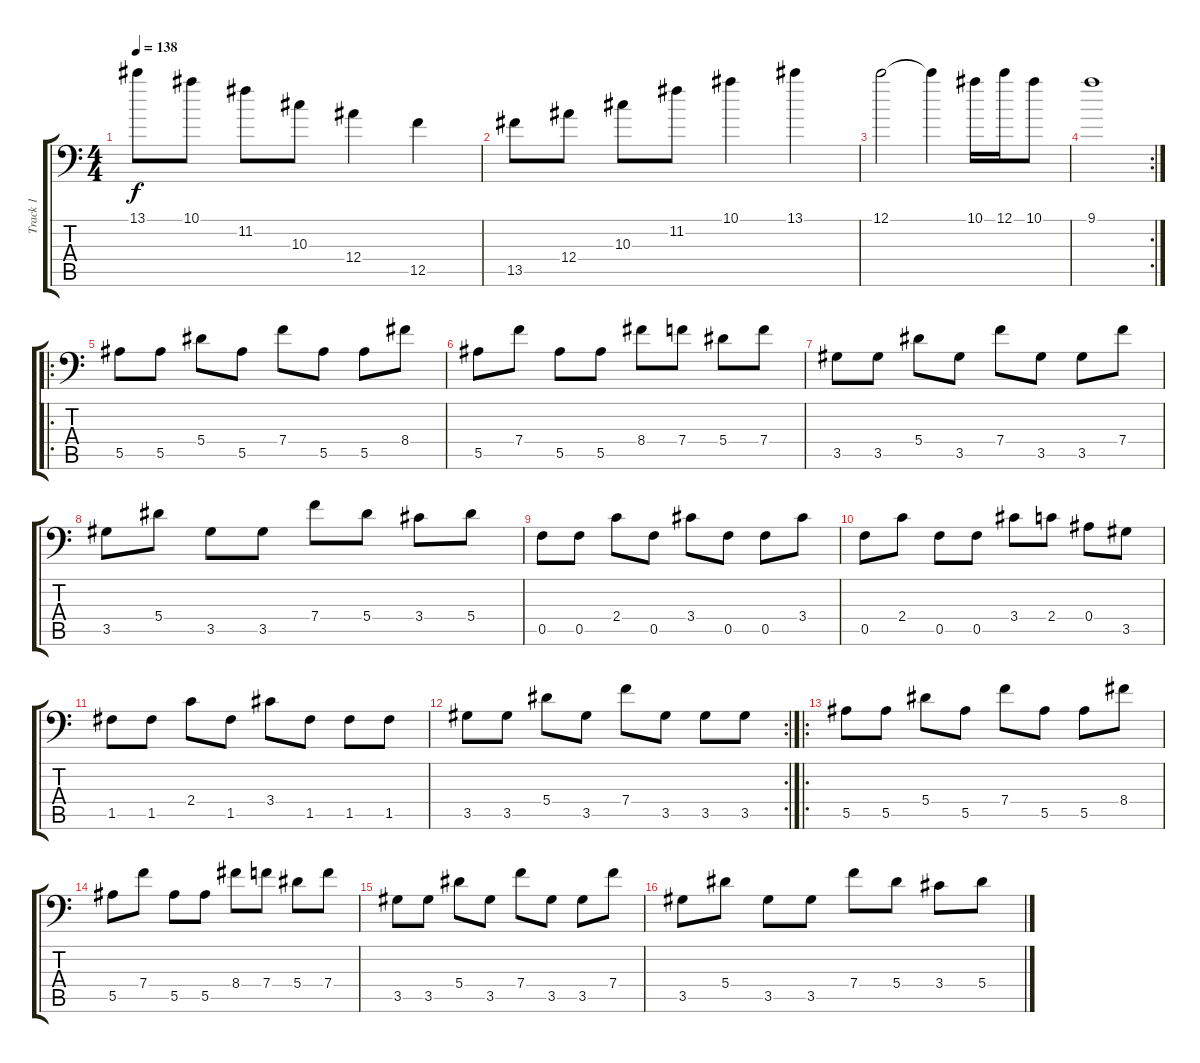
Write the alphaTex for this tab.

\track ("Track 1" "Track 1") {instrument distortionguitar}
\staff {score tabs}
\tuning (C4 G3 Eb3 Bb2 F2 Bb1) {hide}
\ts (4 4)
\tempo 138
\clef f4
\ks c
13.1.8{dy f} 10.1.8 11.2.8 10.3.8 12.4.4 12.5.4 |
13.5.8 12.4.8 10.3.8 11.2.8 10.1.4 13.1.4 |
12.1.2 12.1{t}.4 10.1.16 12.1.16 10.1.8 |
\rc 2
9.1.1 |
\ro
5.5.8 5.5.8 5.4.8 5.5.8 7.4.8 5.5.8 5.5.8 8.4.8 |
5.5.8 7.4.8 5.5.8 5.5.8 8.4.8 7.4.8 5.4.8 7.4.8 |
3.5.8 3.5.8 5.4.8 3.5.8 7.4.8 3.5.8 3.5.8 7.4.8 |
3.5.8 5.4.8 3.5.8 3.5.8 7.4.8 5.4.8 3.4.8 5.4.8 |
0.5.8 0.5.8 2.4.8 0.5.8 3.4.8 0.5.8 0.5.8 3.4.8 |
0.5.8 2.4.8 0.5.8 0.5.8 3.4.8 2.4.8 0.4.8 3.5.8 |
1.5.8 1.5.8 2.4.8 1.5.8 3.4.8 1.5.8 1.5.8 1.5.8 |
\rc 2
3.5.8 3.5.8 5.4.8 3.5.8 7.4.8 3.5.8 3.5.8 3.5.8 |
\ro
5.5.8 5.5.8 5.4.8 5.5.8 7.4.8 5.5.8 5.5.8 8.4.8 |
5.5.8 7.4.8 5.5.8 5.5.8 8.4.8 7.4.8 5.4.8 7.4.8 |
3.5.8 3.5.8 5.4.8 3.5.8 7.4.8 3.5.8 3.5.8 7.4.8 |
3.5.8 5.4.8 3.5.8 3.5.8 7.4.8 5.4.8 3.4.8 5.4.8
